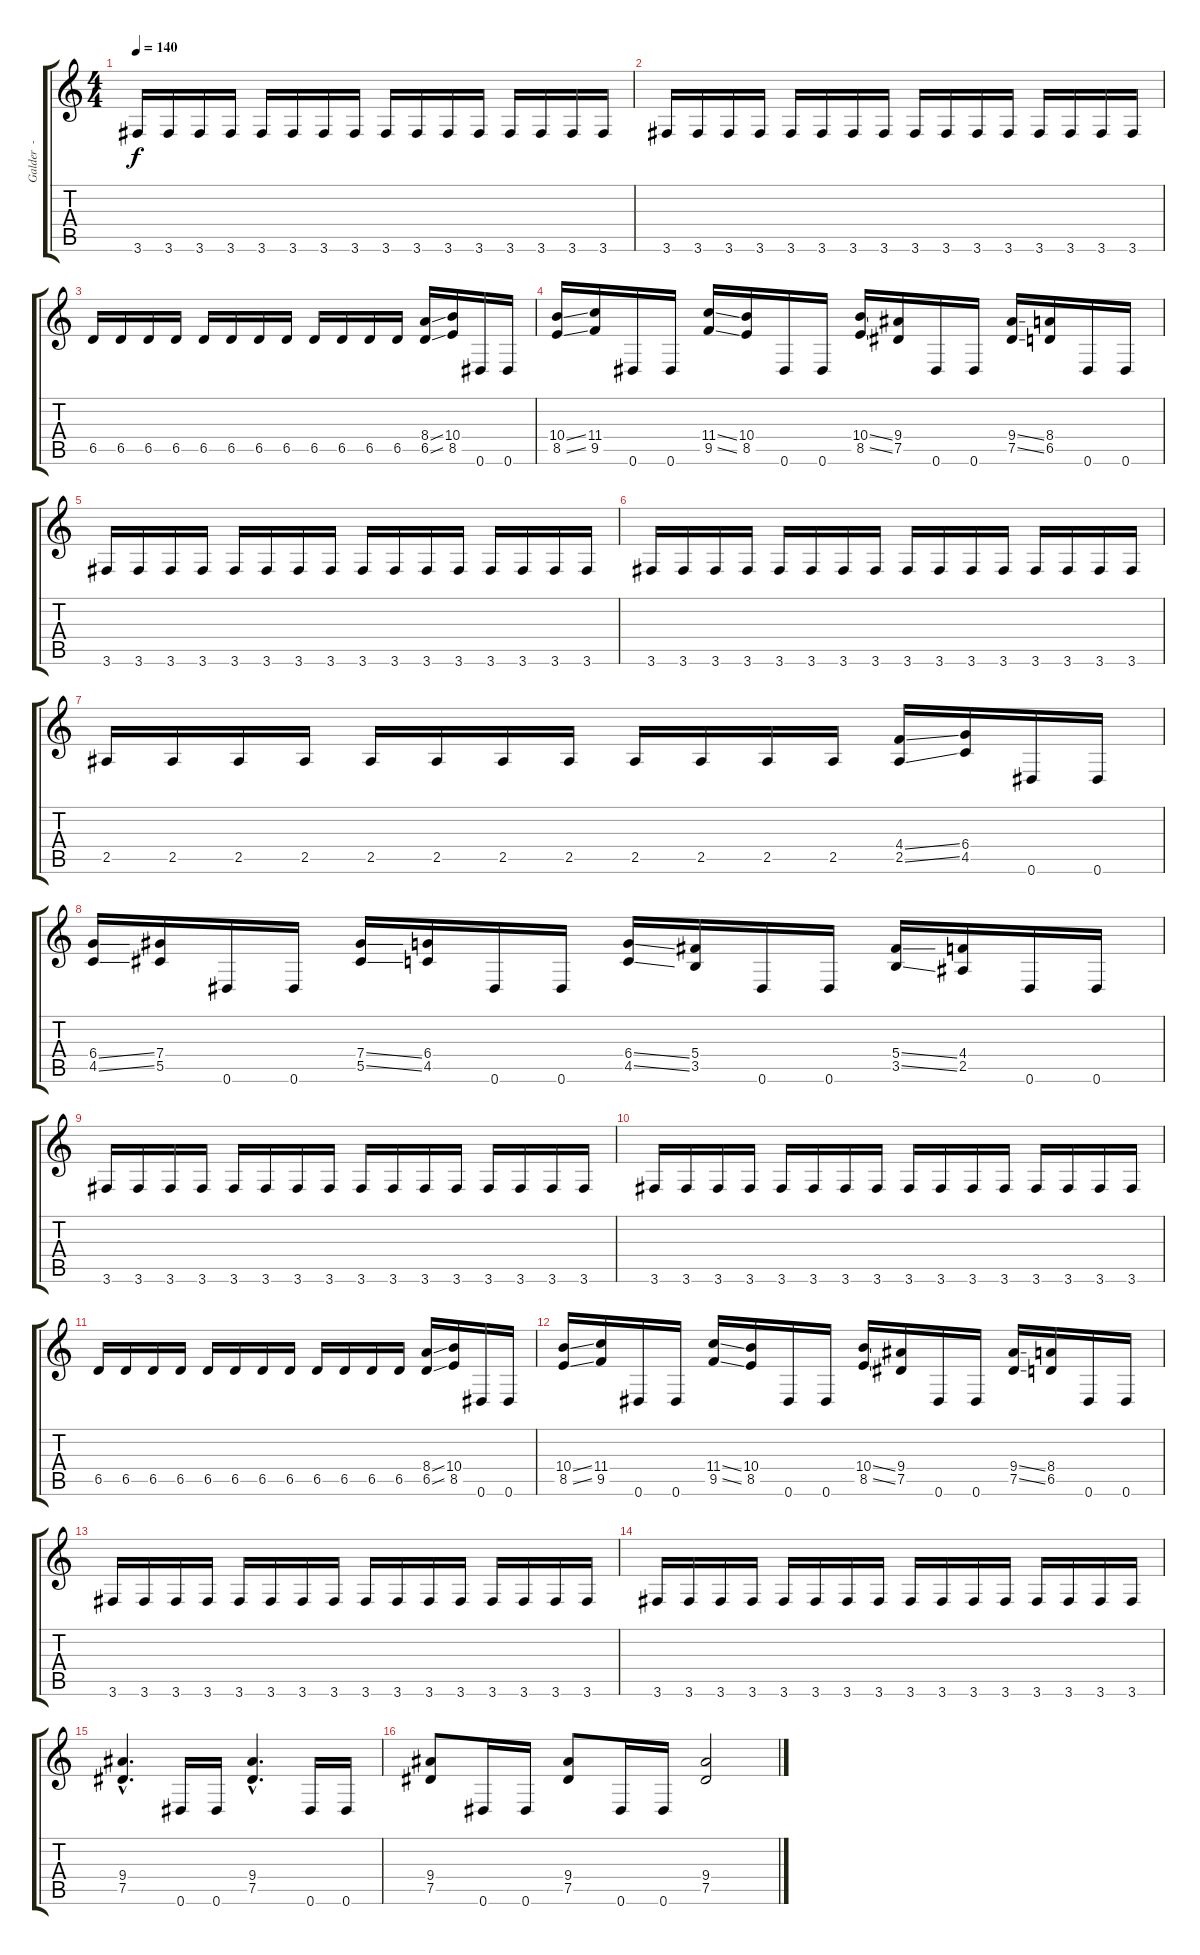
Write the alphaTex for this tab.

\track ("Galder  - Guitar" "Galder  - ") {instrument distortionguitar}
\staff {score tabs}
\tuning (Eb4 Bb3 Gb3 Db3 Ab2 Eb2) {hide}
\ts (4 4)
\tempo 140
\clef g2
\ks c
3.6.16{dy f} 3.6.16 3.6.16 3.6.16 3.6.16 3.6.16 3.6.16 3.6.16 3.6.16 3.6.16 3.6.16 3.6.16 3.6.16 3.6.16 3.6.16 3.6.16 |
3.6.16 3.6.16 3.6.16 3.6.16 3.6.16 3.6.16 3.6.16 3.6.16 3.6.16 3.6.16 3.6.16 3.6.16 3.6.16 3.6.16 3.6.16 3.6.16 |
6.5.16 6.5.16 6.5.16 6.5.16 6.5.16 6.5.16 6.5.16 6.5.16 6.5.16 6.5.16 6.5.16 6.5.16 (8.4{ss} 6.5{ss}).16 (10.4 8.5).16 0.6.16 0.6.16 |
(10.4{ss} 8.5{ss}).16 (11.4 9.5).16 0.6.16 0.6.16 (11.4{ss} 9.5{ss}).16 (10.4 8.5).16 0.6.16 0.6.16 (10.4{ss} 8.5{ss}).16 (9.4 7.5).16 0.6.16 0.6.16 (9.4{ss} 7.5{ss}).16 (8.4 6.5).16 0.6.16 0.6.16 |
3.6.16 3.6.16 3.6.16 3.6.16 3.6.16 3.6.16 3.6.16 3.6.16 3.6.16 3.6.16 3.6.16 3.6.16 3.6.16 3.6.16 3.6.16 3.6.16 |
3.6.16 3.6.16 3.6.16 3.6.16 3.6.16 3.6.16 3.6.16 3.6.16 3.6.16 3.6.16 3.6.16 3.6.16 3.6.16 3.6.16 3.6.16 3.6.16 |
2.5.16 2.5.16 2.5.16 2.5.16 2.5.16 2.5.16 2.5.16 2.5.16 2.5.16 2.5.16 2.5.16 2.5.16 (4.4{ss} 2.5{ss}).16 (6.4 4.5).16 0.6.16 0.6.16 |
(6.4{ss} 4.5{ss}).16 (7.4 5.5).16 0.6.16 0.6.16 (7.4{ss} 5.5{ss}).16 (6.4 4.5).16 0.6.16 0.6.16 (6.4{ss} 4.5{ss}).16 (5.4 3.5).16 0.6.16 0.6.16 (5.4{ss} 3.5{ss}).16 (4.4 2.5).16 0.6.16 0.6.16 |
3.6.16 3.6.16 3.6.16 3.6.16 3.6.16 3.6.16 3.6.16 3.6.16 3.6.16 3.6.16 3.6.16 3.6.16 3.6.16 3.6.16 3.6.16 3.6.16 |
3.6.16 3.6.16 3.6.16 3.6.16 3.6.16 3.6.16 3.6.16 3.6.16 3.6.16 3.6.16 3.6.16 3.6.16 3.6.16 3.6.16 3.6.16 3.6.16 |
6.5.16 6.5.16 6.5.16 6.5.16 6.5.16 6.5.16 6.5.16 6.5.16 6.5.16 6.5.16 6.5.16 6.5.16 (8.4{ss} 6.5{ss}).16 (10.4 8.5).16 0.6.16 0.6.16 |
(10.4{ss} 8.5{ss}).16 (11.4 9.5).16 0.6.16 0.6.16 (11.4{ss} 9.5{ss}).16 (10.4 8.5).16 0.6.16 0.6.16 (10.4{ss} 8.5{ss}).16 (9.4 7.5).16 0.6.16 0.6.16 (9.4{ss} 7.5{ss}).16 (8.4 6.5).16 0.6.16 0.6.16 |
3.6.16 3.6.16 3.6.16 3.6.16 3.6.16 3.6.16 3.6.16 3.6.16 3.6.16 3.6.16 3.6.16 3.6.16 3.6.16 3.6.16 3.6.16 3.6.16 |
3.6.16 3.6.16 3.6.16 3.6.16 3.6.16 3.6.16 3.6.16 3.6.16 3.6.16 3.6.16 3.6.16 3.6.16 3.6.16 3.6.16 3.6.16 3.6.16 |
(9.4{hac} 7.5{hac}).4{d} 0.6.16 0.6.16 (9.4{hac} 7.5{hac}).4{d} 0.6.16 0.6.16 |
(9.4 7.5).8 0.6.16 0.6.16 (9.4 7.5).8 0.6.16 0.6.16 (9.4 7.5).2
